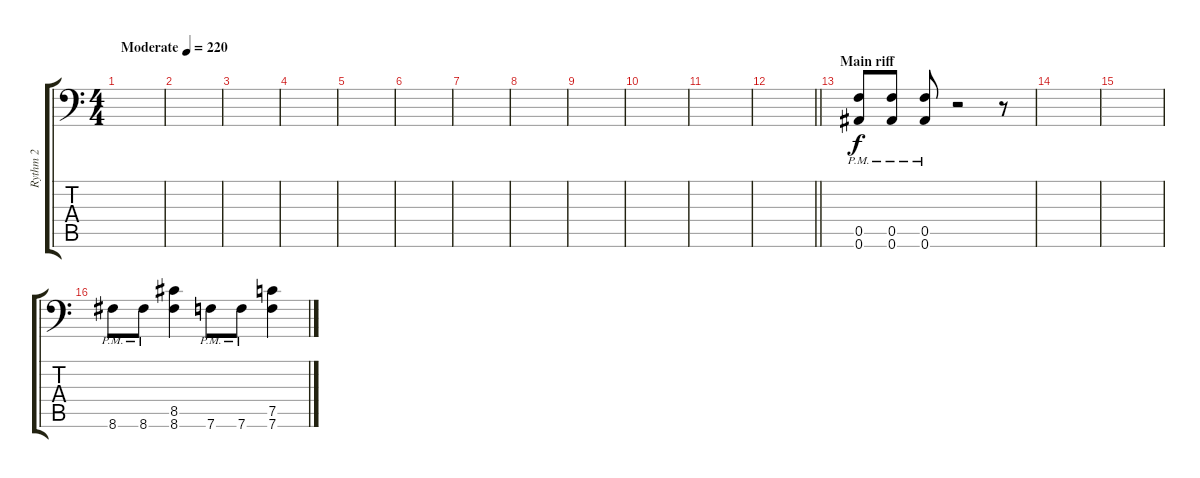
\track ("Rythm 2" "Rythm 2") {instrument distortionguitar}
\staff {score tabs}
\tuning (C4 G3 Eb3 Bb2 F2 Bb1) {hide}
\ts (4 4)
\tempo (220 "Moderate")
\clef f4
\ks c
|
|
|
|
|
|
|
|
|
|
|
\barLineRight lightlight
|
\section ("" "Main riff")
(0.5{pm} 0.6{pm}).8 (0.5{pm} 0.6{pm}).8 (0.5{pm} 0.6{pm}).8 r.2 r.8 |
|
|
8.6{pm}.8 8.6{pm}.8 (8.5 8.6).4 7.6{pm}.8 7.6{pm}.8 (7.5 7.6).4
